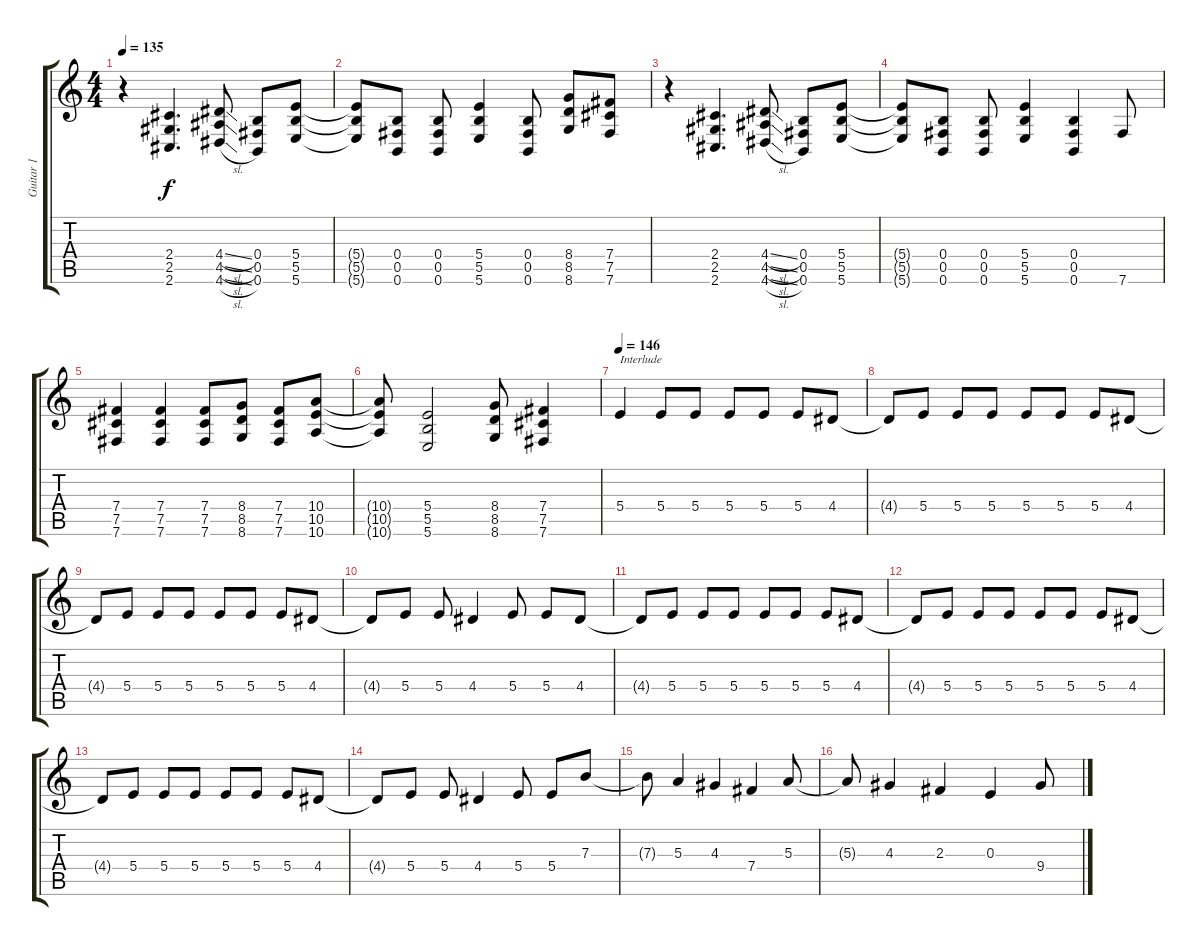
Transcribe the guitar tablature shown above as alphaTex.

\track ("Guitar 1" "Guitar 1") {instrument distortionguitar}
\staff {score tabs}
\tuning (Db4 Ab3 E3 B2 Gb2 B1) {hide}
\ts (4 4)
\tempo 135
\clef g2
\ks c
r.4{dy f} (2.4 2.5 2.6).4{d} (4.4{sl} 4.5{sl} 4.6{sl}).8 (0.4 0.5 0.6).8 (5.4 5.5 5.6).8 |
(5.4{t} 5.5{t} 5.6{t}).8 (0.4 0.5 0.6).8 (0.4 0.5 0.6).8 (5.4 5.5 5.6).4 (0.4 0.5 0.6).8 (8.4 8.5 8.6).8 (7.4 7.5 7.6).8 |
r.4 (2.4 2.5 2.6).4{d} (4.4{sl} 4.5{sl} 4.6{sl}).8 (0.4 0.5 0.6).8 (5.4 5.5 5.6).8 |
(5.4{t} 5.5{t} 5.6{t}).8 (0.4 0.5 0.6).8 (0.4 0.5 0.6).8 (5.4 5.5 5.6).4 (0.4 0.5 0.6).4 7.6.8 |
(7.4 7.5 7.6).4 (7.4 7.5 7.6).4 (7.4 7.5 7.6).8 (8.4 8.5 8.6).8 (7.4 7.5 7.6).8 (10.4 10.5 10.6).8 |
(10.4{t} 10.5{t} 10.6{t}).8 (5.4 5.5 5.6).2 (8.4 8.5 8.6).8 (7.4 7.5 7.6).4 |
\tempo 146
5.4.4{txt "Interlude" volume 12} 5.4.8 5.4.8 5.4.8 5.4.8 5.4.8 4.4.8 |
4.4{t}.8 5.4.8 5.4.8 5.4.8 5.4.8 5.4.8 5.4.8 4.4.8 |
4.4{t}.8 5.4.8 5.4.8 5.4.8 5.4.8 5.4.8 5.4.8 4.4.8 |
4.4{t}.8 5.4.8 5.4.8 4.4.4 5.4.8 5.4.8 4.4.8 |
4.4{t}.8 5.4.8 5.4.8 5.4.8 5.4.8 5.4.8 5.4.8 4.4.8 |
4.4{t}.8 5.4.8 5.4.8 5.4.8 5.4.8 5.4.8 5.4.8 4.4.8 |
4.4{t}.8 5.4.8 5.4.8 5.4.8 5.4.8 5.4.8 5.4.8 4.4.8 |
4.4{t}.8 5.4.8 5.4.8 4.4.4 5.4.8 5.4.8 7.3.8 |
7.3{t}.8 5.3.4 4.3.4 7.4.4 5.3.8 |
5.3{t}.8 4.3.4 2.3.4 0.3.4 9.4.8
